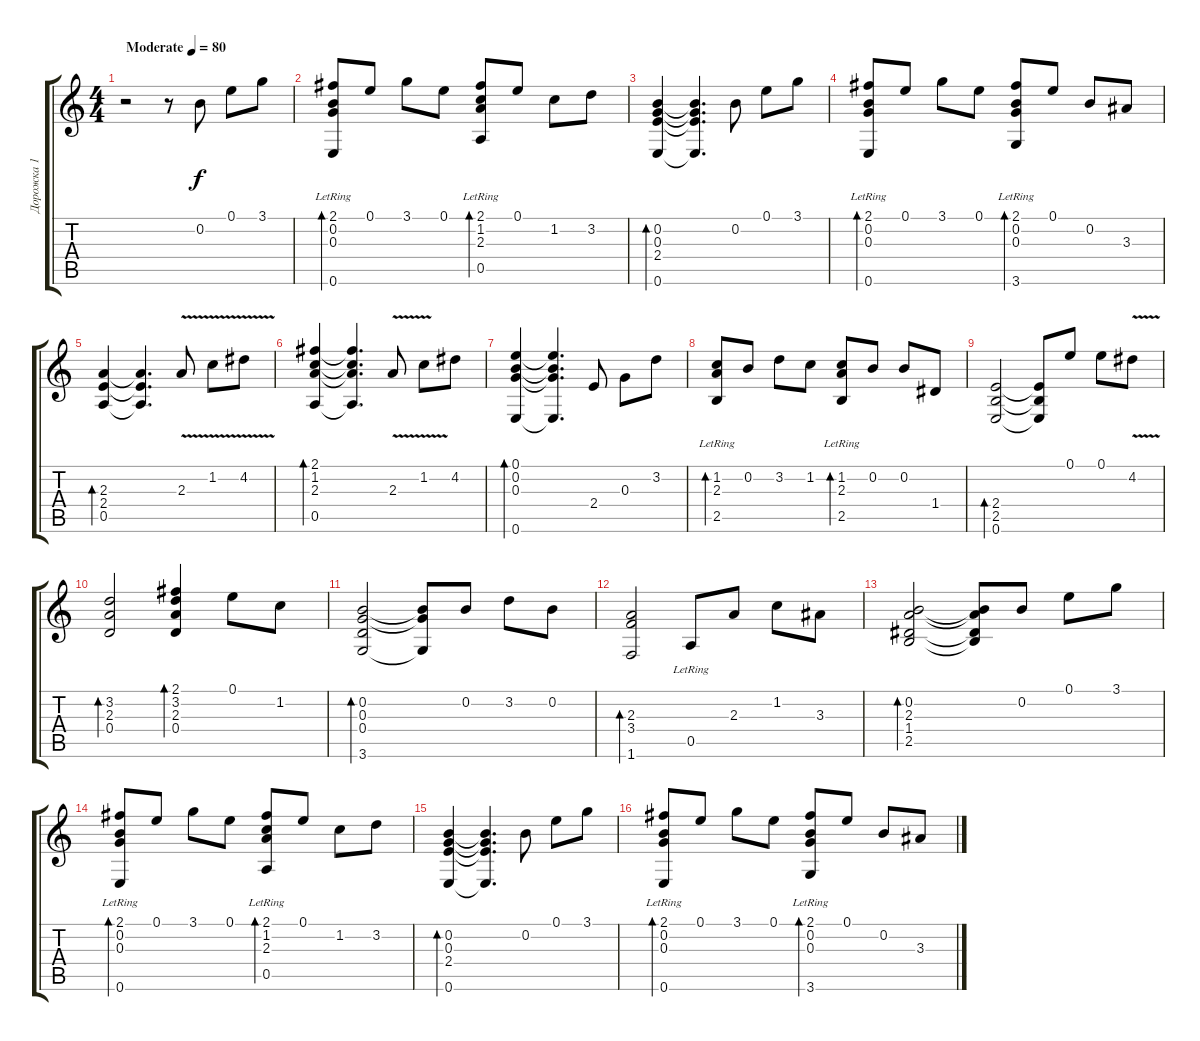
\track ("Дорожка 1" "Дорожка 1") {instrument acousticguitarsteel}
\staff {score tabs}
\tuning (E4 B3 G3 D3 A2 E2) {hide}
\ts (4 4)
\tempo (80 "Moderate")
\clef g2
\ks c
r.2{dy f instrument acousticguitarsteel} r.8 0.2.8 0.1.8 3.1.8 |
(2.1 0.2{lr} 0.3{lr} 0.6{lr}).8{bd 120} 0.1.8 3.1.8 0.1.8 (2.1 1.2{lr} 2.3{lr} 0.5{lr}).8{bd 120} 0.1.8 1.2.8 3.2.8 |
(0.2 0.3 2.4 0.6).4{bd 120} (0.2{t} 0.3{t} 2.4{t} 0.6{t}).4{d} 0.2.8 0.1.8 3.1.8 |
(2.1 0.2{lr} 0.3{lr} 0.6{lr}).8{bd 120} 0.1.8 3.1.8 0.1.8 (2.1 0.2{lr} 0.3{lr} 3.6{lr}).8{bd 120} 0.1.8 0.2.8 3.3.8 |
(2.3 2.4 0.5).4{bd 120} (2.3{t} 2.4{t} 0.5{t}).4{d} 2.3{v}.8 1.2{v}.8 4.2{v}.8 |
(2.1 1.2 2.3 0.5).4{bd 120} (2.1{t} 1.2{t} 2.3{t} 0.5{t}).4{d} 2.3{v}.8 1.2{v}.8 4.2.8 |
(0.1 0.2 0.3 0.6).4{bd 120} (0.1{t} 0.2{t} 0.3{t} 0.6{t}).4{d} 2.4.8 0.3.8 3.2.8 |
(1.2 2.3{lr} 2.5{lr}).8{bd 120} 0.2.8 3.2.8 1.2.8 (1.2 2.3{lr} 2.5{lr}).8{bd 120} 0.2.8 0.2.8 1.4.8 |
(2.4 2.5 0.6).2{bd 120} (2.4{t} 2.5{t} 0.6{t}).8 0.1.8 0.1.8 4.2{v}.8 |
(3.2 2.3 0.4).2{bd 120} (2.1 3.2 2.3 0.4).4{bd 120} 0.1.8 1.2.8 |
(0.2 0.3 0.4 3.6).2{bd 120} (0.2{t} 0.3{t} 3.6{t}).8 0.2.8 3.2.8 0.2.8 |
(2.3 3.4 1.6).2{bd 120} 0.5{lr}.8 2.3.8 1.2.8 3.3.8 |
(0.2 2.3 1.4 2.5).2{bd 120} (0.2{t} 2.3{t} 1.4{t} 2.5{t}).8 0.2.8 0.1.8 3.1.8 |
(2.1 0.2{lr} 0.3{lr} 0.6{lr}).8{bd 120} 0.1.8 3.1.8 0.1.8 (2.1 1.2{lr} 2.3{lr} 0.5{lr}).8{bd 120} 0.1.8 1.2.8 3.2.8 |
(0.2 0.3 2.4 0.6).4{bd 120} (0.2{t} 0.3{t} 2.4{t} 0.6{t}).4{d} 0.2.8 0.1.8 3.1.8 |
(2.1 0.2{lr} 0.3{lr} 0.6{lr}).8{bd 120} 0.1.8 3.1.8 0.1.8 (2.1 0.2{lr} 0.3{lr} 3.6{lr}).8{bd 120} 0.1.8 0.2.8 3.3.8
